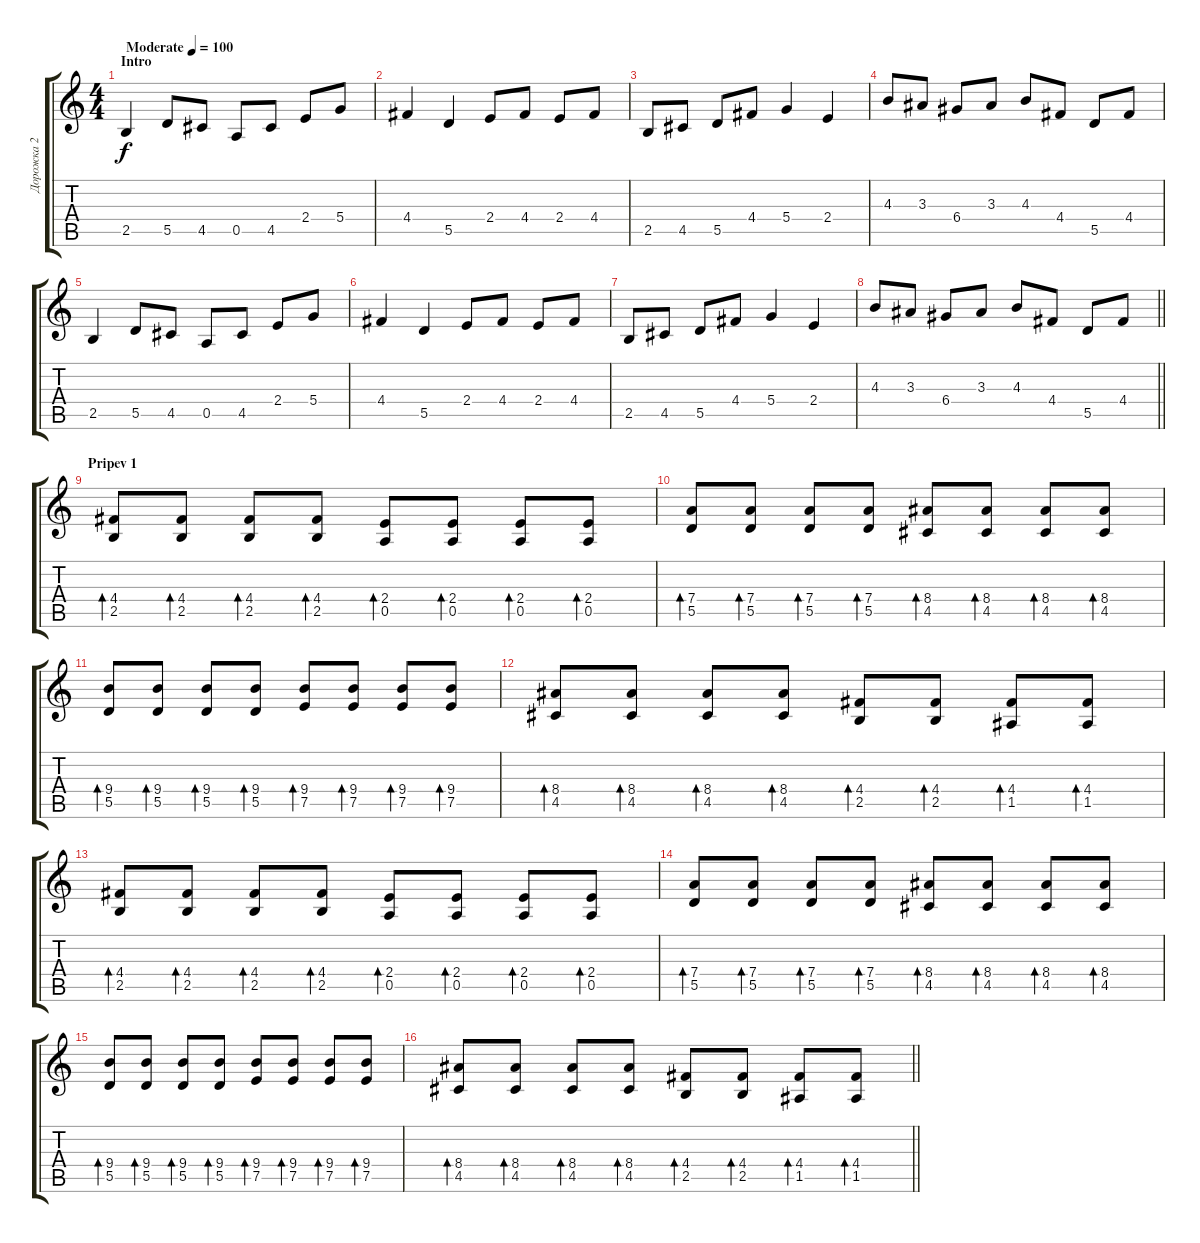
\track ("Дорожка 2" "Дорожка 2") {instrument acousticguitarsteel}
\staff {score tabs}
\tuning (E4 B3 G3 D3 A2 E2) {hide}
\ts (4 4)
\section ("" "Intro")
\tempo (100 "Moderate")
\clef g2
\ks c
2.5.4{dy f instrument acousticguitarsteel} 5.5.8 4.5.8 0.5.8 4.5.8 2.4.8 5.4.8 |
4.4.4 5.5.4 2.4.8 4.4.8 2.4.8 4.4.8 |
2.5.8 4.5.8 5.5.8 4.4.8 5.4.4 2.4.4 |
4.3.8 3.3.8 6.4.8 3.3.8 4.3.8 4.4.8 5.5.8 4.4.8 |
2.5.4 5.5.8 4.5.8 0.5.8 4.5.8 2.4.8 5.4.8 |
4.4.4 5.5.4 2.4.8 4.4.8 2.4.8 4.4.8 |
2.5.8 4.5.8 5.5.8 4.4.8 5.4.4 2.4.4 |
\barLineRight lightlight
4.3.8 3.3.8 6.4.8 3.3.8 4.3.8 4.4.8 5.5.8 4.4.8 |
\section ("" "Pripev 1")
(4.4 2.5).8{bd 60} (4.4 2.5).8{bd 60} (4.4 2.5).8{bd 60} (4.4 2.5).8{bd 60} (2.4 0.5).8{bd 60} (2.4 0.5).8{bd 60} (2.4 0.5).8{bd 60} (2.4 0.5).8{bd 60} |
(7.4 5.5).8{bd 60} (7.4 5.5).8{bd 60} (7.4 5.5).8{bd 60} (7.4 5.5).8{bd 60} (8.4 4.5).8{bd 60} (8.4 4.5).8{bd 60} (8.4 4.5).8{bd 60} (8.4 4.5).8{bd 60} |
(9.4 5.5).8{bd 60} (9.4 5.5).8{bd 60} (9.4 5.5).8{bd 60} (9.4 5.5).8{bd 60} (9.4 7.5).8{bd 60} (9.4 7.5).8{bd 60} (9.4 7.5).8{bd 60} (9.4 7.5).8{bd 60} |
(8.4 4.5).8{bd 60} (8.4 4.5).8{bd 60} (8.4 4.5).8{bd 60} (8.4 4.5).8{bd 60} (4.4 2.5).8{bd 60} (4.4 2.5).8{bd 60} (4.4 1.5).8{bd 60} (4.4 1.5).8{bd 60} |
(4.4 2.5).8{bd 60} (4.4 2.5).8{bd 60} (4.4 2.5).8{bd 60} (4.4 2.5).8{bd 60} (2.4 0.5).8{bd 60} (2.4 0.5).8{bd 60} (2.4 0.5).8{bd 60} (2.4 0.5).8{bd 60} |
(7.4 5.5).8{bd 60} (7.4 5.5).8{bd 60} (7.4 5.5).8{bd 60} (7.4 5.5).8{bd 60} (8.4 4.5).8{bd 60} (8.4 4.5).8{bd 60} (8.4 4.5).8{bd 60} (8.4 4.5).8{bd 60} |
(9.4 5.5).8{bd 60} (9.4 5.5).8{bd 60} (9.4 5.5).8{bd 60} (9.4 5.5).8{bd 60} (9.4 7.5).8{bd 60} (9.4 7.5).8{bd 60} (9.4 7.5).8{bd 60} (9.4 7.5).8{bd 60} |
\barLineRight lightlight
(8.4 4.5).8{bd 60} (8.4 4.5).8{bd 60} (8.4 4.5).8{bd 60} (8.4 4.5).8{bd 60} (4.4 2.5).8{bd 60} (4.4 2.5).8{bd 60} (4.4 1.5).8{bd 60} (4.4 1.5).8{bd 60}
